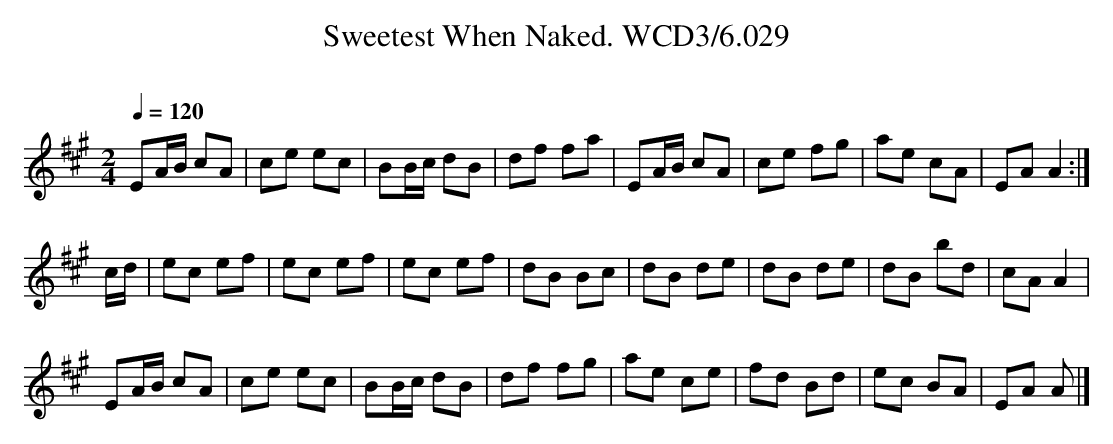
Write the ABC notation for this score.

X:1
T:Sweetest When Naked. WCD3/6.029
O:
M:2/4
L:1/8
Q:1/4=120
K:A
EA/B/ cA|ce ec|BB/c/ dB|df fa|EA/B/ cA|ce fg|ae cA|EA A2:|
c/d/|ec ef|ec ef|ec ef|dB Bc|dB de|dB de|dB bd|cA A2|
EA/B/ cA|ce ec|BB/c/ dB|df fg|ae ce|fd Bd|ec BA|EA A|]
